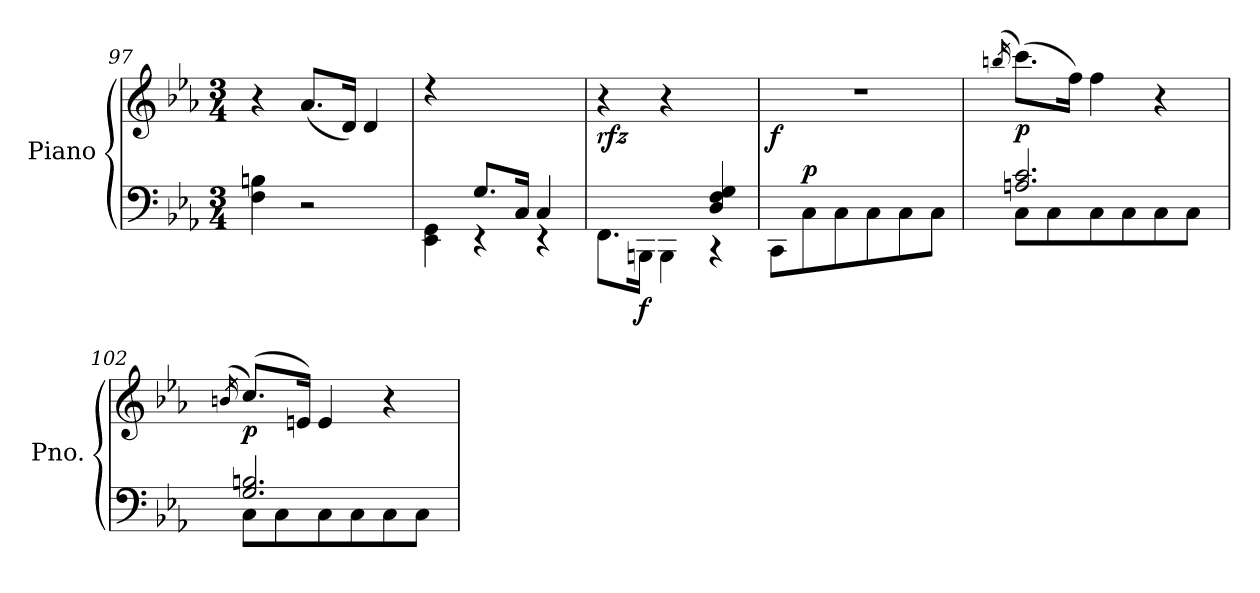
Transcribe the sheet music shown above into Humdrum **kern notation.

**kern	**kern	**dynam
*part1	*part1	*part1
*staff2	*staff1	*staff1/2
*I"Piano	*	*
*I'Pno.	*	*
*clefF4	*clefG2	*
*k[b-e-a-]	*k[b-e-a-]	*
*M3/4	*M3/4	*
=97	=97	=97
4F\ 4Bn\	4r	.
2r	(<8.a-/L	.
.	16d/Jk)	.
.	4d/	.
=98	=98	=98
*^	*	*
4ryy	4EE-\ 4GG\	4rdd	.
8.G/L	4rEE	2ryy	.
16C/Jk	.	.	.
4C/	4rEE	.	.
=99	=99	=99	=99
!	!	!	!LO:DY:b
2ryy	8.FF\L	4r	rfz
!	!	!	!LO:DY:b=2
.	16BBBn\Jk	.	f
.	4BBB\	4r	.
4D/ 4F/ 4G/	4rCC	4ryy	.
*v	*v	*	*
=100	=100	=100
*	*MM145	*
*^	*	*
!	!	!	!LO:DY:b
*v	*v	*	*
8CC\L	2.r	f
!	!	!LO:DY:a=2
8C\	.	p
8C\	.	.
8C\	.	.
8C\	.	.
8C\J	.	.
=101	=101	=101
*	*^	*
.	(<16qbbn/	qbbyy	.
*^	*	*	*
!	!	!	!	!LO:DY:b
8C\L	2.An/ 2.c/	(>8.ccc\L)	8.ccc\yy	p
8C\	.	.	.	.
.	.	16ff\Jk)	2ryy	.
8C\	.	4ff\	.	.
8C\	.	.	.	.
8C\	.	4r	.	.
8C\J	.	.	.	.
.	.	.	16ryy	.
!!LO:PB:g=z	!!
=102	=102	=102	=102	=102
.	.	(<16qbn/	qbyy	.
!	!	!	!	!LO:DY:b
8C\L	2.G/ 2.Bn/	(<8.cc/L)	8.cc\yy	p
8C\	.	.	.	.
.	.	16en/Jk)	2ryy	.
8C\	.	4e/	.	.
8C\	.	.	.	.
8C\	.	4r	.	.
8C\J	.	.	.	.
.	.	.	16ryy	.
*v	*v	*	*	*
*	*v	*v	*
=	=	=
*-	*-	*-
